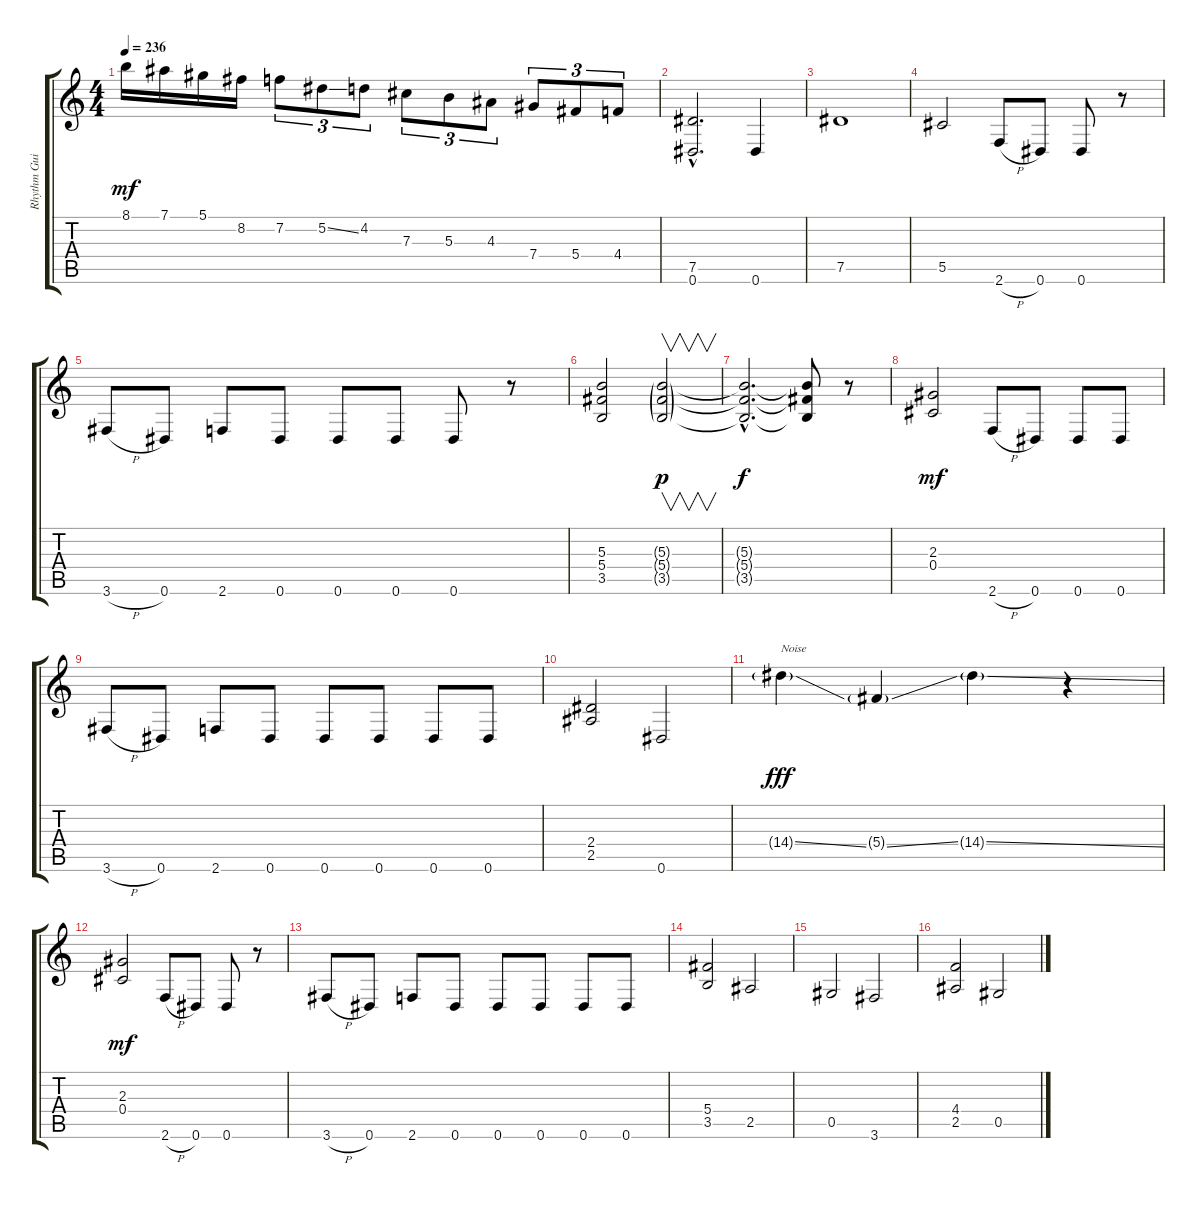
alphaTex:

\track ("Rhythm Guitar  " "Rhythm Gui") {instrument overdrivenguitar}
\staff {score tabs}
\tuning (Eb4 Bb3 Gb3 Db3 Ab2 Eb2) {hide}
\ts (4 4)
\tempo 236
\clef g2
\ks c
8.1.16{dy mf} 7.1.16 5.1.16 8.2.16 7.2.8{tu (3 2)} 5.2{ss}.8{tu (3 2)} 4.2.8{tu (3 2)} 7.3.8{tu (3 2)} 5.3.8{tu (3 2)} 4.3.8{tu (3 2)} 7.4.8{tu (3 2)} 5.4.8{tu (3 2)} 4.4.8{tu (3 2)} |
(7.5{hac} 0.6{hac}).2{d} 0.6.4 |
7.5.1 |
5.5.2 2.6{h}.8 0.6.8 0.6.8 r.8 |
3.6{h}.8 0.6.8 2.6.8 0.6.8 0.6.8 0.6.8 0.6.8 r.8 |
(5.3 5.4 3.5).2 (5.3{g} 5.4{g} 3.5{g}).2{v dy p} |
(5.3{hac t} 5.4{hac t} 3.5{hac t}).2{d dy f} (5.3{t} 5.4{t} 3.5{t}).8 r.8 |
(2.3 0.4).2{dy mf} 2.6{h}.8 0.6.8 0.6.8 0.6.8 |
3.6{h}.8 0.6.8 2.6.8 0.6.8 0.6.8 0.6.8 0.6.8 0.6.8 |
(2.4 2.5).2 0.6.2 |
14.4{ss g}.4{txt "Noise" dy fff instrument guitarfretnoise} 5.4{ss g}.4 14.4{ss g}.4 r.4{instrument overdrivenguitar} |
(2.3 0.4).2{dy mf} 2.6{h}.8 0.6.8 0.6.8 r.8 |
3.6{h}.8 0.6.8 2.6.8 0.6.8 0.6.8 0.6.8 0.6.8 0.6.8 |
(5.4 3.5).2 2.5.2 |
0.5.2 3.6.2 |
(4.4 2.5).2 0.5.2
